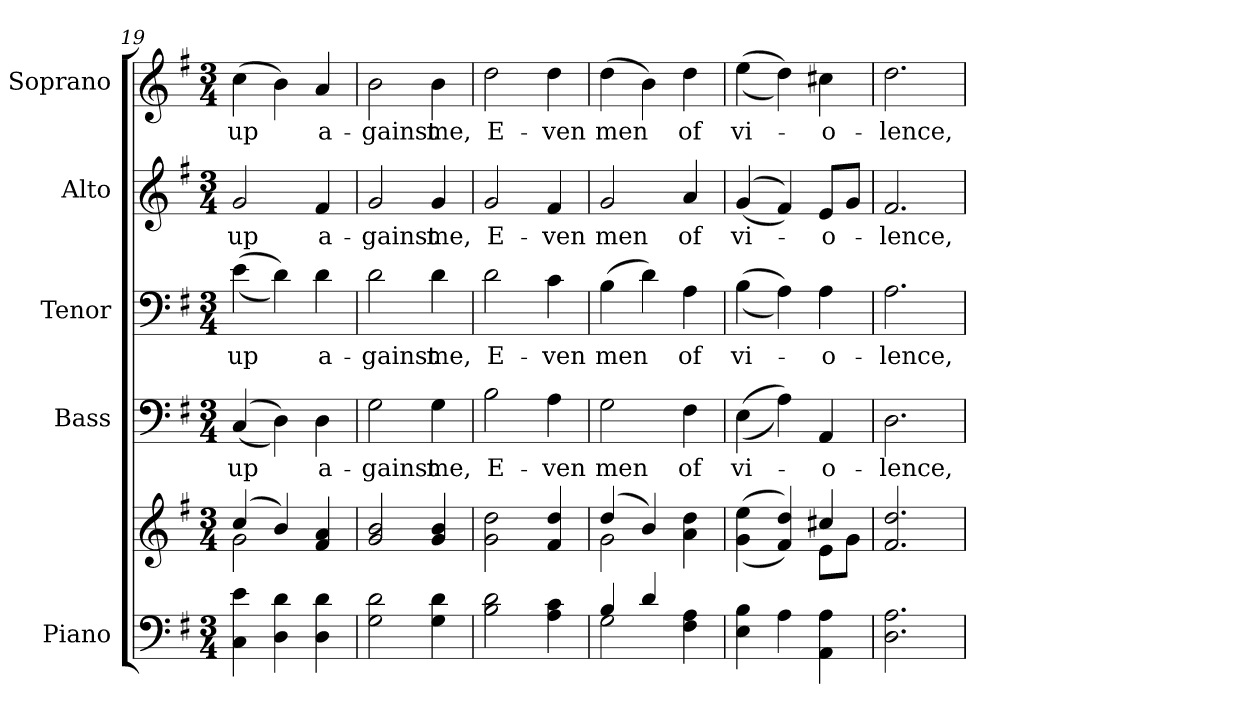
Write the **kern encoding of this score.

**kern	**kern	**kern	**text	**kern	**text	**kern	**text	**kern	**text
*part5	*part5	*part4	*part4	*part3	*part3	*part2	*part2	*part1	*part1
*staff6	*staff5	*staff4	*staff4	*staff3	*staff3	*staff2	*staff2	*staff1	*staff1
*I"Piano	*	*I"Bass	*	*I"Tenor	*	*I"Alto	*	*I"Soprano	*
*I'Pno.	*	*I'B.	*	*I'T.	*	*I'A.	*	*I'S.	*
*clefF4	*clefG2	*clefF4	*	*clefF4	*	*clefG2	*	*clefG2	*
*k[f#]	*k[f#]	*k[f#]	*	*k[f#]	*	*k[f#]	*	*k[f#]	*
*G:	*G:	*G:	*	*G:	*	*G:	*	*G:	*
*M3/4	*M3/4	*M3/4	*	*M3/4	*	*M3/4	*	*M3/4	*
=19	=19	=19	=19	=19	=19	=19	=19	=19	=19
*	*^	*	*	*	*	*	*	*	*
!	!	!	!	!LO:LY:b:color=#000000	!	!	!	!	!	!
!	!	!	!	!	!	!LO:LY:b:color=#000000	!	!	!	!
!	!	!	!	!	!	!	!	!LO:LY:b:color=#000000	!	!
!	!	!	!	!	!	!	!	!	!	!LO:LY:b:color=#000000
4Ci\ 4ei	(4cci/	2gi\	((4Ci/	up	((4ei\	up	2gi/	up	(4cci\	up
4Di\ 4di	4bi/)	.	4Di\))	.	4di\))	.	.	.	4bi\)	.
!	!	!	!	!LO:LY:b:color=#000000	!	!	!	!	!	!
!	!	!	!	!	!	!LO:LY:b:color=#000000	!	!	!	!
!	!	!	!	!	!	!	!	!LO:LY:b:color=#000000	!	!
!	!	!	!	!	!	!	!	!	!	!LO:LY:b:color=#000000
4Di\ 4di	4f#i/ 4ai	4ryy	4Di\	a-	4di\	a-	4f#i/	a-	4ai/	a-
*	*v	*v	*	*	*	*	*	*	*	*
=20	=20	=20	=20	=20	=20	=20	=20	=20	=20
*	*^	*	*	*	*	*	*	*	*
!	!	!	!	!LO:LY:b:color=#000000	!	!	!	!	!	!
*	*v	*v	*	*	*	*	*	*	*	*
*	*^	*	*	*	*	*	*	*	*
!	!	!	!	!	!	!LO:LY:b:color=#000000	!	!	!	!
*	*v	*v	*	*	*	*	*	*	*	*
*	*^	*	*	*	*	*	*	*	*
!	!	!	!	!	!	!	!	!LO:LY:b:color=#000000	!	!
*	*v	*v	*	*	*	*	*	*	*	*
*	*^	*	*	*	*	*	*	*	*
!	!	!	!	!	!	!	!	!	!	!LO:LY:b:color=#000000
*	*v	*v	*	*	*	*	*	*	*	*
2Gi\ 2di	2gi/ 2bi	2Gi\	-gainst	2di\	-gainst	2gi/	-gainst	2bi\	-gainst
!	!	!	!LO:LY:b:color=#000000	!	!	!	!	!	!
!	!	!	!	!	!LO:LY:b:color=#000000	!	!	!	!
!	!	!	!	!	!	!	!LO:LY:b:color=#000000	!	!
!	!	!	!	!	!	!	!	!	!LO:LY:b:color=#000000
4Gi\ 4di	4gi/ 4bi	4Gi\	me,	4di\	me,	4gi/	me,	4bi\	me,
=21	=21	=21	=21	=21	=21	=21	=21	=21	=21
!	!	!	!LO:LY:b:color=#000000	!	!	!	!	!	!
!	!	!	!	!	!LO:LY:b:color=#000000	!	!	!	!
!	!	!	!	!	!	!	!LO:LY:b:color=#000000	!	!
!	!	!	!	!	!	!	!	!	!LO:LY:b:color=#000000
2Bi\ 2di	2gi\ 2ddi	2Bi\	E-	2di\	E-	2gi/	E-	2ddi\	E-
!	!	!	!LO:LY:b:color=#000000	!	!	!	!	!	!
!	!	!	!	!	!LO:LY:b:color=#000000	!	!	!	!
!	!	!	!	!	!	!	!LO:LY:b:color=#000000	!	!
!	!	!	!	!	!	!	!	!	!LO:LY:b:color=#000000
4Ai\ 4ci	4f#i/ 4ddi	4Ai\	-ven	4ci\	-ven	4f#i/	-ven	4ddi\	-ven
=22	=22	=22	=22	=22	=22	=22	=22	=22	=22
*^	*^	*	*	*	*	*	*	*	*
!	!	!	!	!	!LO:LY:b:color=#000000	!	!	!	!	!	!
!	!	!	!	!	!	!	!LO:LY:b:color=#000000	!	!	!	!
!	!	!	!	!	!	!	!	!	!LO:LY:b:color=#000000	!	!
!	!	!	!	!	!	!	!	!	!	!	!LO:LY:b:color=#000000
4Bi/	2Gi\	(4ddi/	2gi\	2Gi\	men	(4Bi\	men	2gi/	men	(4ddi\	men
4di/	.	4bi/)	.	.	.	4di\)	.	.	.	4bi\)	.
!	!	!	!	!	!LO:LY:b:color=#000000	!	!	!	!	!	!
!	!	!	!	!	!	!	!LO:LY:b:color=#000000	!	!	!	!
!	!	!	!	!	!	!	!	!	!LO:LY:b:color=#000000	!	!
!	!	!	!	!	!	!	!	!	!	!	!LO:LY:b:color=#000000
4F#i\ 4Ai	4ryy	4ai\ 4ddi	4ryy	4F#i\	of	4Ai\	of	4ai/	of	4ddi\	of
*v	*v	*	*	*	*	*	*	*	*	*	*
=23	=23	=23	=23	=23	=23	=23	=23	=23	=23	=23
*^	*	*	*	*	*	*	*	*	*	*
!	!	!	!	!	!LO:LY:b:color=#000000	!	!	!	!	!	!
*v	*v	*	*	*	*	*	*	*	*	*	*
*^	*	*	*	*	*	*	*	*	*	*
!	!	!	!	!	!	!	!LO:LY:b:color=#000000	!	!	!	!
*v	*v	*	*	*	*	*	*	*	*	*	*
*^	*	*	*	*	*	*	*	*	*	*
!	!	!	!	!	!	!	!	!	!LO:LY:b:color=#000000	!	!
*v	*v	*	*	*	*	*	*	*	*	*	*
*^	*	*	*	*	*	*	*	*	*	*
!	!	!	!	!	!	!	!	!	!	!	!LO:LY:b:color=#000000
*v	*v	*	*	*	*	*	*	*	*	*	*
4Ei\ 4Bi	((4gi\ 4eei	2ryy	((4Ei\	vi-	((4Bi\	vi-	((4gi/	vi-	((4eei\	vi-
4Ai\	4f#i/ 4ddi))	.	4Ai\))	.	4Ai\))	.	4f#i/))	.	4ddi\))	.
!	!	!	!	!LO:LY:b:color=#000000	!	!	!	!	!	!
!	!	!	!	!	!	!LO:LY:b:color=#000000	!	!	!	!
!	!	!	!	!	!	!	!	!LO:LY:b:color=#000000	!	!
!	!	!	!	!	!	!	!	!	!	!LO:LY:b:color=#000000
4AAi\ 4Ai	4cc#Xi/	8ei\L	4AAi/	-o-	4Ai\	-o-	8ei/L	-o-	4cc#Xi\	-o-
.	.	8gi\J	.	.	.	.	8gi/J	.	.	.
*	*v	*v	*	*	*	*	*	*	*	*
=24	=24	=24	=24	=24	=24	=24	=24	=24	=24
*	*^	*	*	*	*	*	*	*	*
!	!	!	!	!LO:LY:b:color=#000000	!	!	!	!	!	!
*	*v	*v	*	*	*	*	*	*	*	*
*	*^	*	*	*	*	*	*	*	*
!	!	!	!	!	!	!LO:LY:b:color=#000000	!	!	!	!
*	*v	*v	*	*	*	*	*	*	*	*
*	*^	*	*	*	*	*	*	*	*
!	!	!	!	!	!	!	!	!LO:LY:b:color=#000000	!	!
*	*v	*v	*	*	*	*	*	*	*	*
*	*^	*	*	*	*	*	*	*	*
!	!	!	!	!	!	!	!	!	!	!LO:LY:b:color=#000000
*	*v	*v	*	*	*	*	*	*	*	*
2.Di\ 2.Ai	2.f#i/ 2.ddi	2.Di\	-lence,	2.Ai\	-lence,	2.f#i/	-lence,	2.ddi\	-lence,
=	=	=	=	=	=	=	=	=	=
*-	*-	*-	*-	*-	*-	*-	*-	*-	*-
